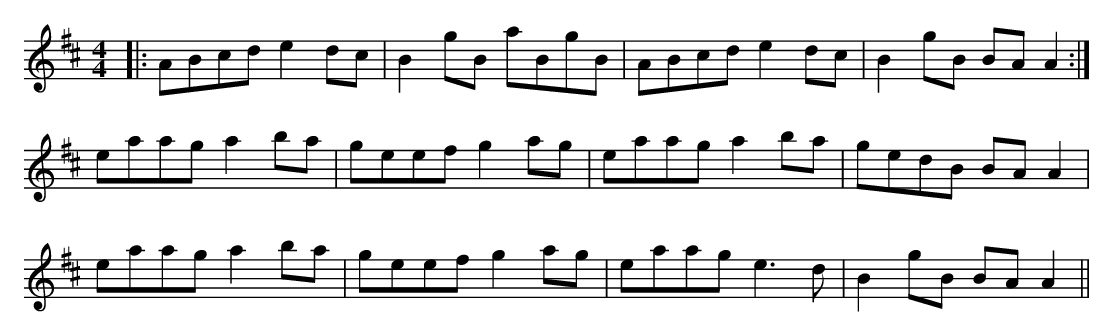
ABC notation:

X:1
M:4/4
K:Amix
|:ABcd e2dc|B2gB aBgB|ABcd e2dc|B2gB BAA2:|
eaag a2ba|geef g2ag|eaag a2ba|gedB BAA2|
eaag a2ba|geef g2ag|eaag e3d|B2gB BAA2||
